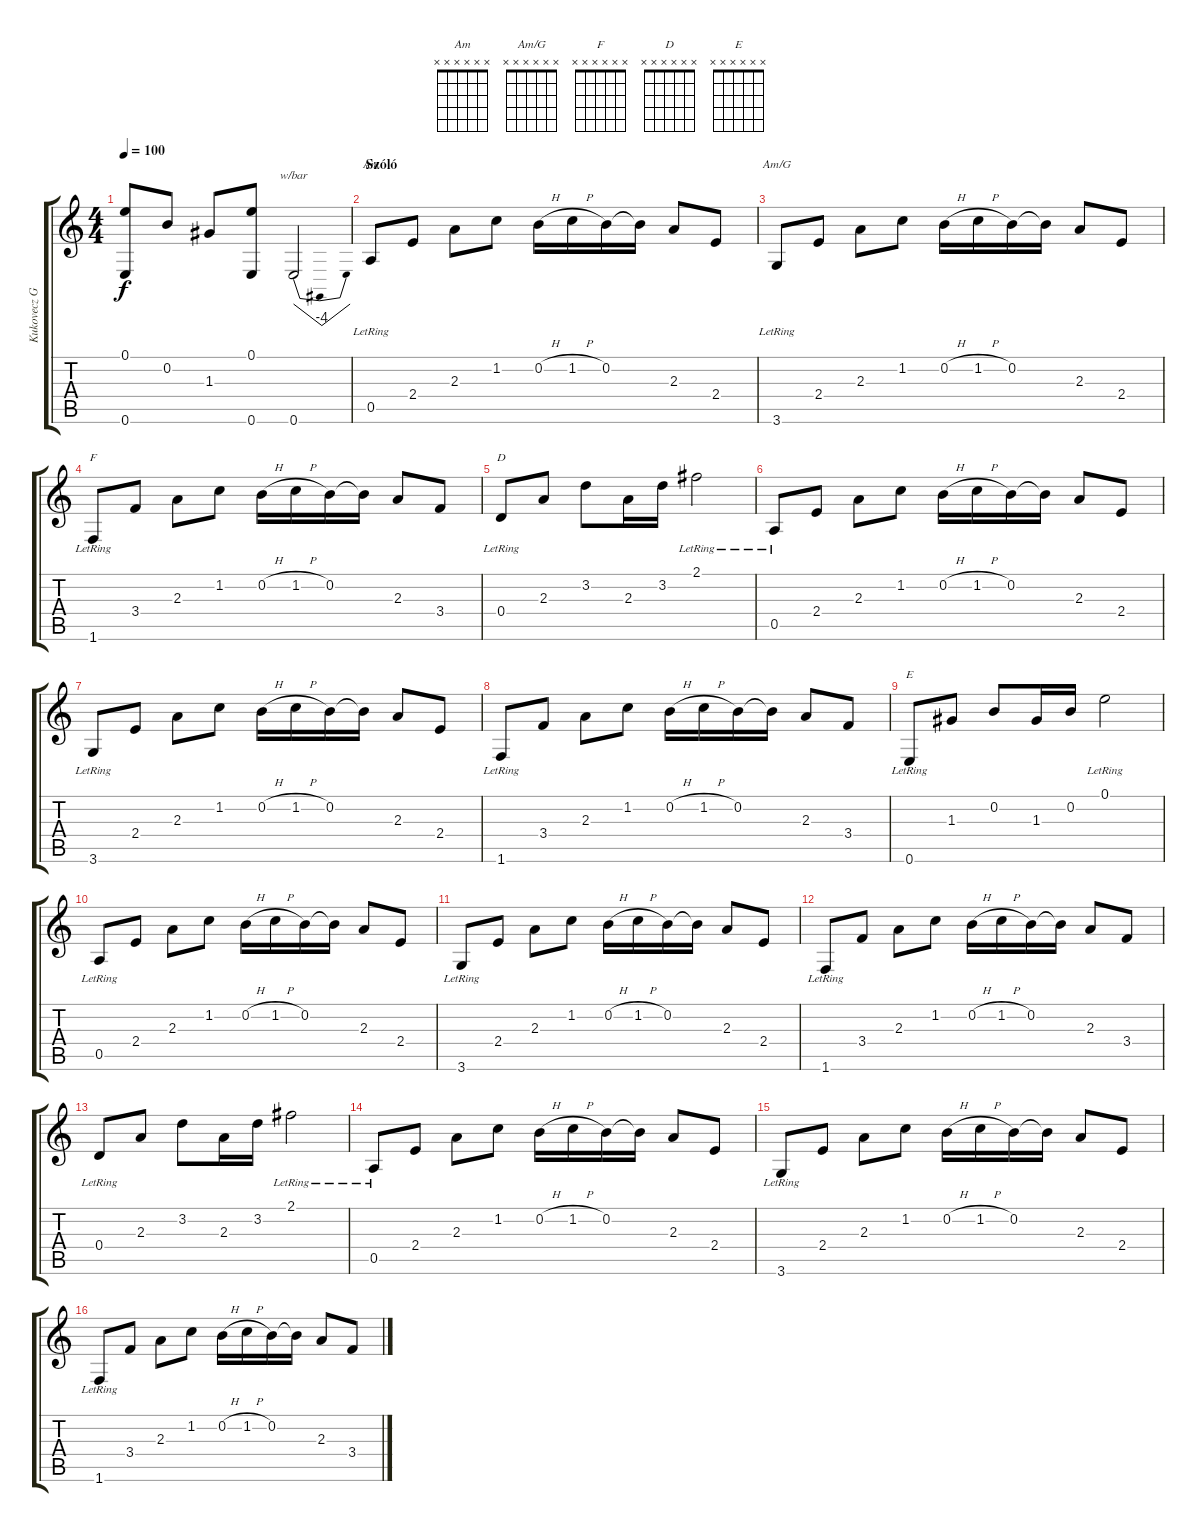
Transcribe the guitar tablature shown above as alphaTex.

\track ("Kukovecz Gábor" "Kukovecz G") {instrument acousticguitarsteel}
\staff {score tabs}
\tuning (E4 B3 G3 D3 A2 E2) {hide}
\chord ("Am" x x x x x x)
\chord ("Am/G" x x x x x x)
\chord ("F" x x x x x x)
\chord ("D" x x x x x x)
\chord ("E" x x x x x x)
\ts (4 4)
\tempo 100
\clef g2
\ks c
(0.1 0.6).8{dy f} 0.2.8 1.3.8 (0.1 0.6).8 0.6.2{tbe (dip default 0 0 30 -16 60 0) volume 16 instrument overdrivenguitar} |
\section ("" "Szóló")
0.5{lr}.8{ch "Am" instrument acousticguitarsteel} 2.4.8 2.3.8 1.2.8 0.2{h}.16 1.2{h}.16 0.2.16 0.2{t}.16 2.3.8 2.4.8 |
3.6{lr}.8{ch "Am/G"} 2.4.8 2.3.8 1.2.8 0.2{h}.16 1.2{h}.16 0.2.16 0.2{t}.16 2.3.8 2.4.8 |
1.6{lr}.8{ch "F"} 3.4.8 2.3.8 1.2.8 0.2{h}.16 1.2{h}.16 0.2.16 0.2{t}.16 2.3.8 3.4.8 |
0.4{lr}.8{ch "D"} 2.3.8 3.2.8 2.3.16 3.2.16 2.1{lr}.2 |
0.5{lr}.8 2.4.8 2.3.8 1.2.8 0.2{h}.16 1.2{h}.16 0.2.16 0.2{t}.16 2.3.8 2.4.8 |
3.6{lr}.8 2.4.8 2.3.8 1.2.8 0.2{h}.16 1.2{h}.16 0.2.16 0.2{t}.16 2.3.8 2.4.8 |
1.6{lr}.8 3.4.8 2.3.8 1.2.8 0.2{h}.16 1.2{h}.16 0.2.16 0.2{t}.16 2.3.8 3.4.8 |
0.6{lr}.8{ch "E"} 1.3.8 0.2.8 1.3.16 0.2.16 0.1{lr}.2 |
0.5{lr}.8 2.4.8 2.3.8 1.2.8 0.2{h}.16 1.2{h}.16 0.2.16 0.2{t}.16 2.3.8 2.4.8 |
3.6{lr}.8 2.4.8 2.3.8 1.2.8 0.2{h}.16 1.2{h}.16 0.2.16 0.2{t}.16 2.3.8 2.4.8 |
1.6{lr}.8 3.4.8 2.3.8 1.2.8 0.2{h}.16 1.2{h}.16 0.2.16 0.2{t}.16 2.3.8 3.4.8 |
0.4{lr}.8 2.3.8 3.2.8 2.3.16 3.2.16 2.1{lr}.2 |
0.5{lr}.8 2.4.8 2.3.8 1.2.8 0.2{h}.16 1.2{h}.16 0.2.16 0.2{t}.16 2.3.8 2.4.8 |
3.6{lr}.8 2.4.8 2.3.8 1.2.8 0.2{h}.16 1.2{h}.16 0.2.16 0.2{t}.16 2.3.8 2.4.8 |
1.6{lr}.8 3.4.8 2.3.8 1.2.8 0.2{h}.16 1.2{h}.16 0.2.16 0.2{t}.16 2.3.8 3.4.8
